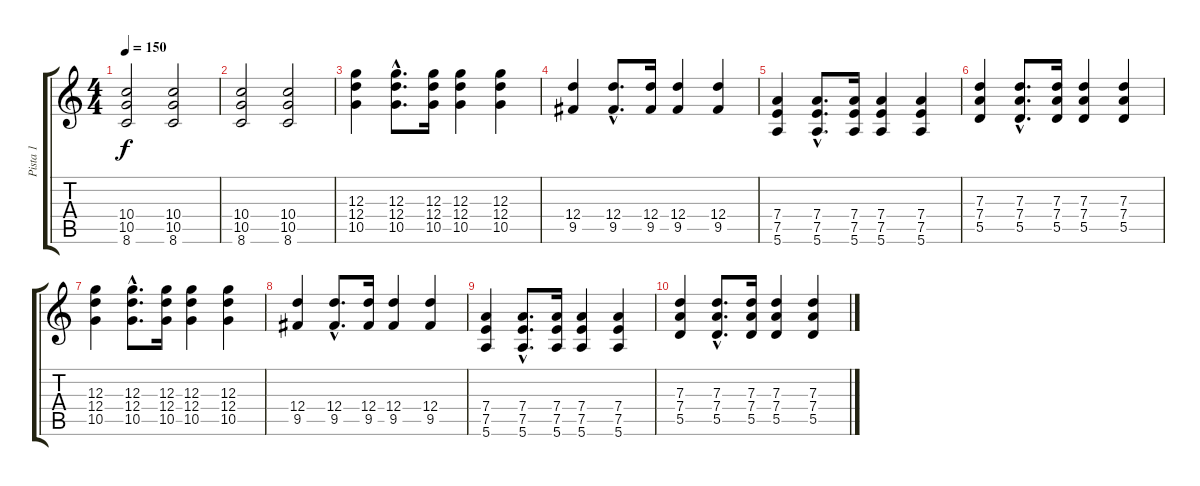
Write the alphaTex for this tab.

\track ("Pista 1" "Pista 1") {instrument distortionguitar}
\staff {score tabs}
\tuning (E4 B3 G3 D3 A2 E2) {hide}
\ts (4 4)
\tempo 150
\clef g2
\ks c
(10.4 10.5 8.6).2{dy f} (10.4 10.5 8.6).2 |
(10.4 10.5 8.6).2 (10.4 10.5 8.6).2 |
(12.3 12.4 10.5).4 (12.3{hac} 12.4{hac} 10.5{hac}).8{d} (12.3 12.4 10.5).16 (12.3 12.4 10.5).4 (12.3 12.4 10.5).4 |
(12.4 9.5).4 (12.4{hac} 9.5{hac}).8{d} (12.4 9.5).16 (12.4 9.5).4 (12.4 9.5).4 |
(7.4 7.5 5.6).4 (7.4{hac} 7.5{hac} 5.6{hac}).8{d} (7.4 7.5 5.6).16 (7.4 7.5 5.6).4 (7.4 7.5 5.6).4 |
(7.3 7.4 5.5).4 (7.3{hac} 7.4{hac} 5.5{hac}).8{d} (7.3 7.4 5.5).16 (7.3 7.4 5.5).4 (7.3 7.4 5.5).4 |
(12.3 12.4 10.5).4 (12.3{hac} 12.4{hac} 10.5{hac}).8{d} (12.3 12.4 10.5).16 (12.3 12.4 10.5).4 (12.3 12.4 10.5).4 |
(12.4 9.5).4 (12.4{hac} 9.5{hac}).8{d} (12.4 9.5).16 (12.4 9.5).4 (12.4 9.5).4 |
(7.4 7.5 5.6).4 (7.4{hac} 7.5{hac} 5.6{hac}).8{d} (7.4 7.5 5.6).16 (7.4 7.5 5.6).4 (7.4 7.5 5.6).4 |
(7.3 7.4 5.5).4 (7.3{hac} 7.4{hac} 5.5{hac}).8{d} (7.3 7.4 5.5).16 (7.3 7.4 5.5).4 (7.3 7.4 5.5).4
